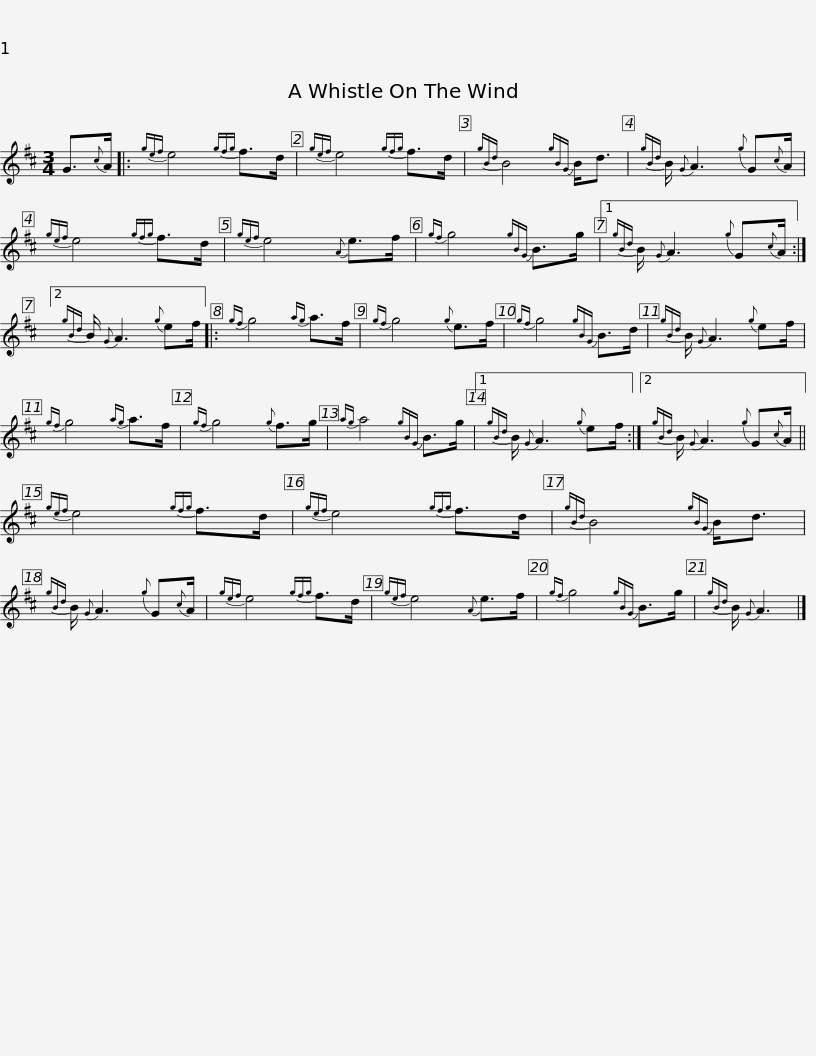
X:1
L:1/8
M:3/4
I:linebreak $
K:D
V:1 treble
V:1
 G3/2{c}A/ |:{gef} e4{gfg} f>d |{gef} e4{gfg} f>d |{gBd} B4{gBG} B<d |{gBd} B/{G} A3{g} G{c}A/ | %5
{gef} e4{gfg} f>d |${gef} e4{A} e>f |{gf} g4{gBG} B>g |1{gBd} B/{G} A3{g} G{c}A/ :|2{gBd} B/{G} A3{g} ef/ |: %10
{gf} g4{ag} a>f |{gf} g4{g} e>f |${gf} g4{gBG} B>d |{gBd} B/{G} A3{g} ef/ |{gf} g4{ag} a>f | %15
{gf} g4{g} f>g |{ag} a4{gBG} B>g |1{gBd} B/{G} A3{g} ef/ :|2${gBd} B/{G} A3{g} G{c}A/ ||{gef} e4{gfg} f>d | %20
{gef} e4{gfg} f>d |{gBd} B4{gBG} B<d |{gBd} B/{G} A3{g} G{c}A/ |${gef} e4{gfg} f>d |{gef} e4{A} e>f | %25
{gf} g4{gBG} B>g |{gBd} B/{G} A3 |] %27
